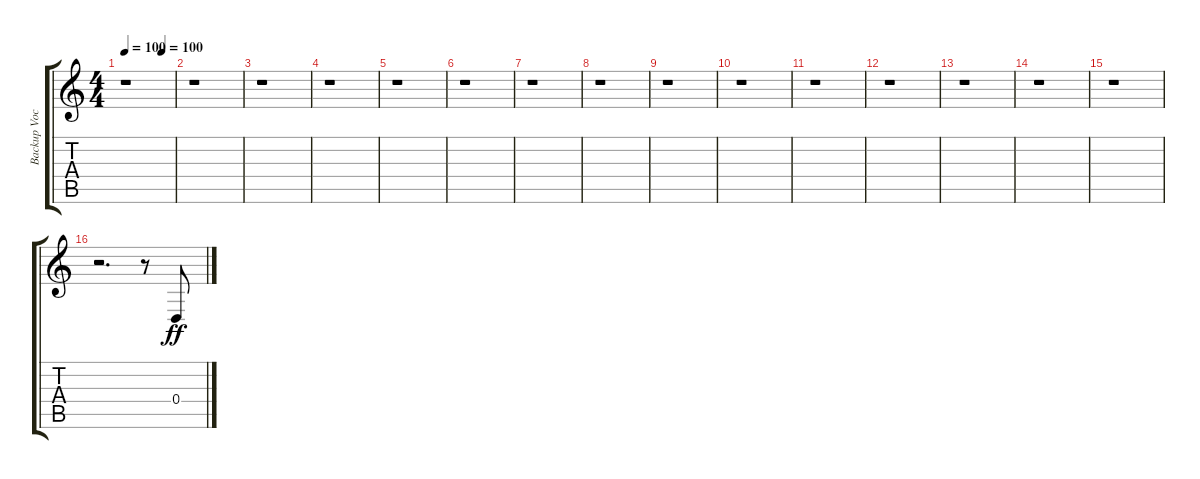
\track ("Backup Vocal 2" "Backup Voc") {instrument synthvoice}
\staff {score tabs}
\tuning (E4 B3 G3 D3 A2 E2) {hide}
\ts (4 4)
\tempo 100
\tempo (100 0.75)
\clef g2
\ks c
r.1{dy ff} |
r.1 |
r.1 |
r.1 |
r.1 |
r.1 |
r.1 |
r.1 |
r.1 |
r.1 |
r.1 |
r.1 |
r.1 |
r.1 |
r.1 |
r.2{d} r.8 0.4.8{volume 14}
